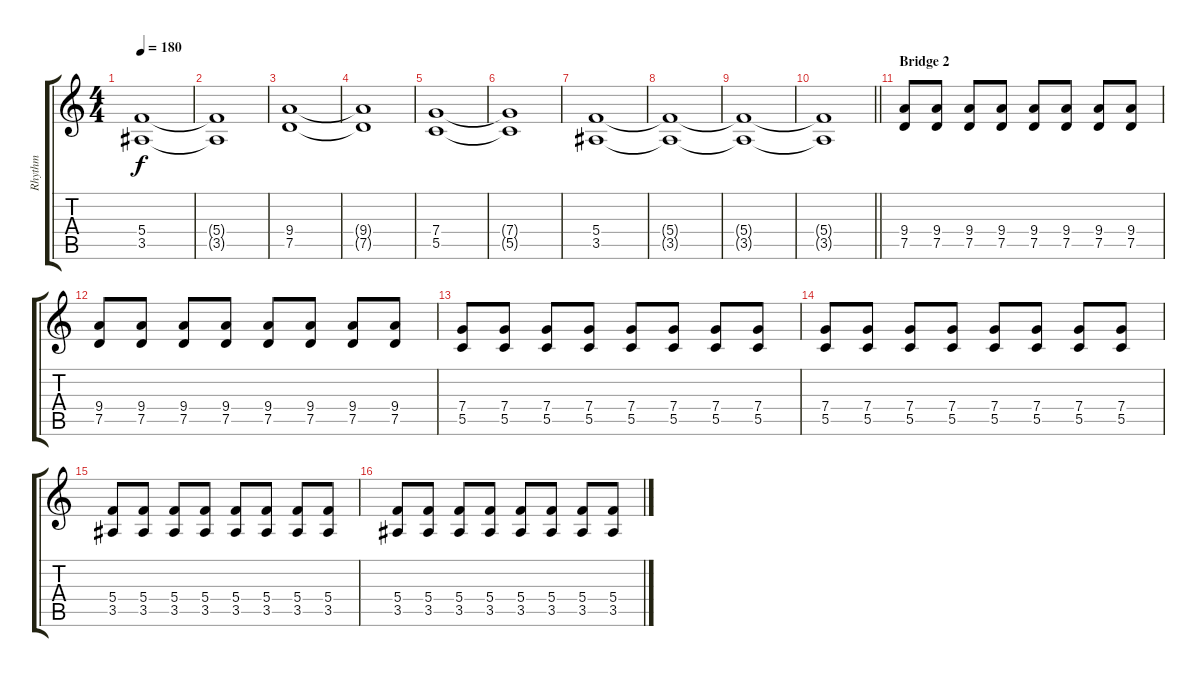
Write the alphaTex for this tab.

\track ("Rhythm" "Rhythm") {instrument distortionguitar}
\staff {score tabs}
\tuning (D4 A3 F3 C3 G2 C2) {hide}
\ts (4 4)
\tempo 180
\clef g2
\ks c
(5.4{t} 3.5{t}).1{dy f} |
(5.4{t} 3.5{t}).1 |
(9.4 7.5).1 |
(9.4{t} 7.5{t}).1 |
(7.4 5.5).1 |
(7.4{t} 5.5{t}).1 |
(5.4 3.5).1 |
(5.4{t} 3.5{t}).1 |
(5.4{t} 3.5{t}).1 |
\barLineRight lightlight
(5.4{t} 3.5{t}).1 |
\section ("" "Bridge 2")
(9.4 7.5).8 (9.4 7.5).8 (9.4 7.5).8 (9.4 7.5).8 (9.4 7.5).8 (9.4 7.5).8 (9.4 7.5).8 (9.4 7.5).8 |
(9.4 7.5).8 (9.4 7.5).8 (9.4 7.5).8 (9.4 7.5).8 (9.4 7.5).8 (9.4 7.5).8 (9.4 7.5).8 (9.4 7.5).8 |
(7.4 5.5).8 (7.4 5.5).8 (7.4 5.5).8 (7.4 5.5).8 (7.4 5.5).8 (7.4 5.5).8 (7.4 5.5).8 (7.4 5.5).8 |
(7.4 5.5).8 (7.4 5.5).8 (7.4 5.5).8 (7.4 5.5).8 (7.4 5.5).8 (7.4 5.5).8 (7.4 5.5).8 (7.4 5.5).8 |
(5.4 3.5).8 (5.4 3.5).8 (5.4 3.5).8 (5.4 3.5).8 (5.4 3.5).8 (5.4 3.5).8 (5.4 3.5).8 (5.4 3.5).8 |
(5.4 3.5).8 (5.4 3.5).8 (5.4 3.5).8 (5.4 3.5).8 (5.4 3.5).8 (5.4 3.5).8 (5.4 3.5).8 (5.4 3.5).8
